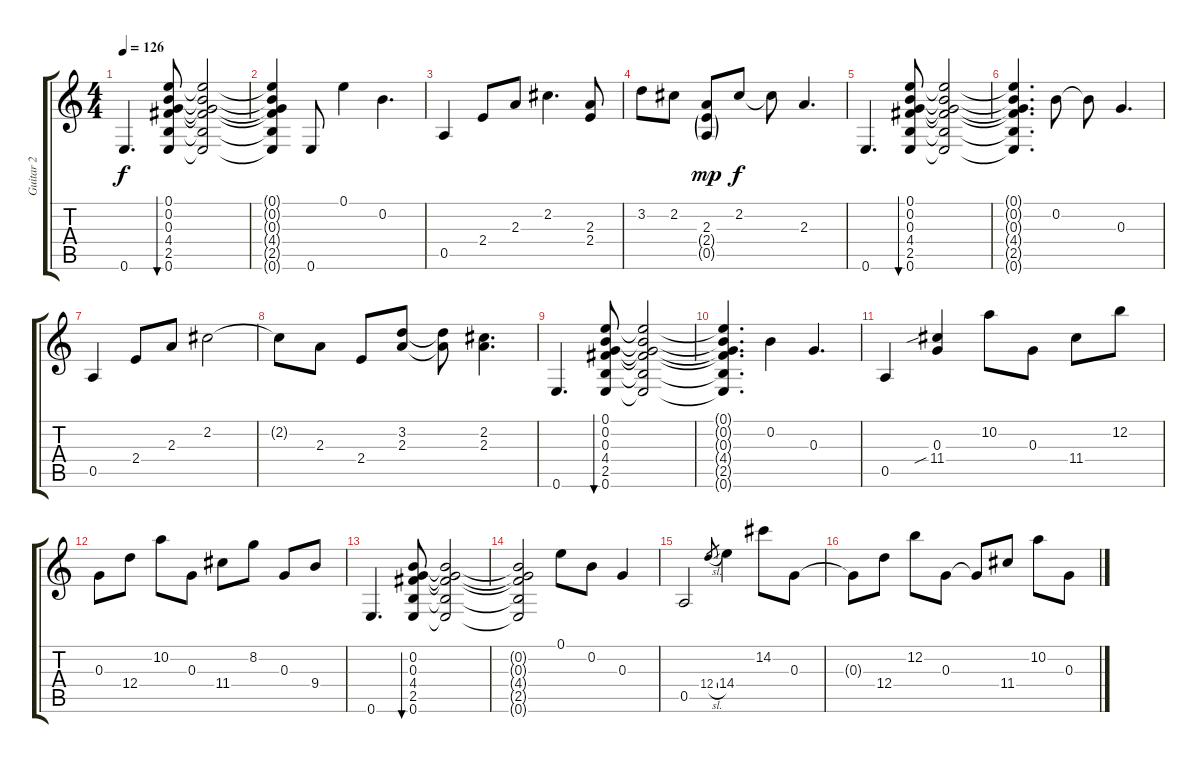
\track ("Guitar 2" "Guitar 2") {instrument electricguitarjazz}
\staff {score tabs}
\tuning (E4 B3 G3 D3 A2 E2) {hide}
\ts (4 4)
\tempo 126
\clef g2
\ks c
0.6.4{d dy f} (0.1 0.2 0.3 4.4 2.5 0.6).8{bu 120} (0.1{t} 0.2{t} 0.3{t} 4.4{t} 2.5{t} 0.6{t}).2 |
(0.1{t} 0.2{t} 0.3{t} 4.4{t} 2.5{t} 0.6{t}).4 0.6.8 0.1.4 0.2.4{d} |
0.5.4 2.4.8 2.3.8 2.2.4{d} (2.3 2.4).8 |
3.2.8 2.2.8 (2.3 2.4{g} 0.5{g}).8{dy mp} 2.2.8{dy f} 2.2{t}.8 2.3.4{d} |
0.6.4{d} (0.1 0.2 0.3 4.4 2.5 0.6).8{bu 480} (0.1{t} 0.2{t} 0.3{t} 4.4{t} 2.5{t} 0.6{t}).2 |
(0.1{t} 0.2{t} 0.3{t} 4.4{t} 2.5{t} 0.6{t}).4{d} 0.2.8 0.2{t}.8 0.3.4{d} |
0.5.4 2.4.8 2.3.8 2.2.2 |
2.2{t}.8 2.3.8 2.4.8 (3.2 2.3).8 (3.2{t} 2.3{t}).8 (2.2 2.3).4{d} |
0.6.4{d} (0.1 0.2 0.3 4.4 2.5 0.6).8{bu 480} (0.1{t} 0.2{t} 0.3{t} 4.4{t} 2.5{t} 0.6{t}).2 |
(0.1{t} 0.2{t} 0.3{t} 4.4{t} 2.5{t} 0.6{t}).4{d} 0.2.4 0.3.4{d} |
0.5.4 (0.3 11.4{sib}).4 10.2.8 0.3.8 11.4.8 12.2.8 |
0.3.8 12.4.8 10.2.8 0.3.8 11.4.8 8.2.8 0.3.8 9.4.8 |
0.6.4{d} (0.2 0.3 4.4 2.5 0.6).8{bu 480} (0.2{t} 0.3{t} 4.4{t} 2.5{t} 0.6{t}).2 |
(0.2{t} 0.3{t} 4.4{t} 2.5{t} 0.6{t}).2 0.1.8 0.2.8 0.3.4 |
0.5.2 12.4{sl}.8{gr} 14.4.4 14.2.8 0.3.8 |
0.3{t}.8 12.4.8 12.2.8 0.3.8 0.3{t}.8 11.4.8 10.2.8 0.3.8
